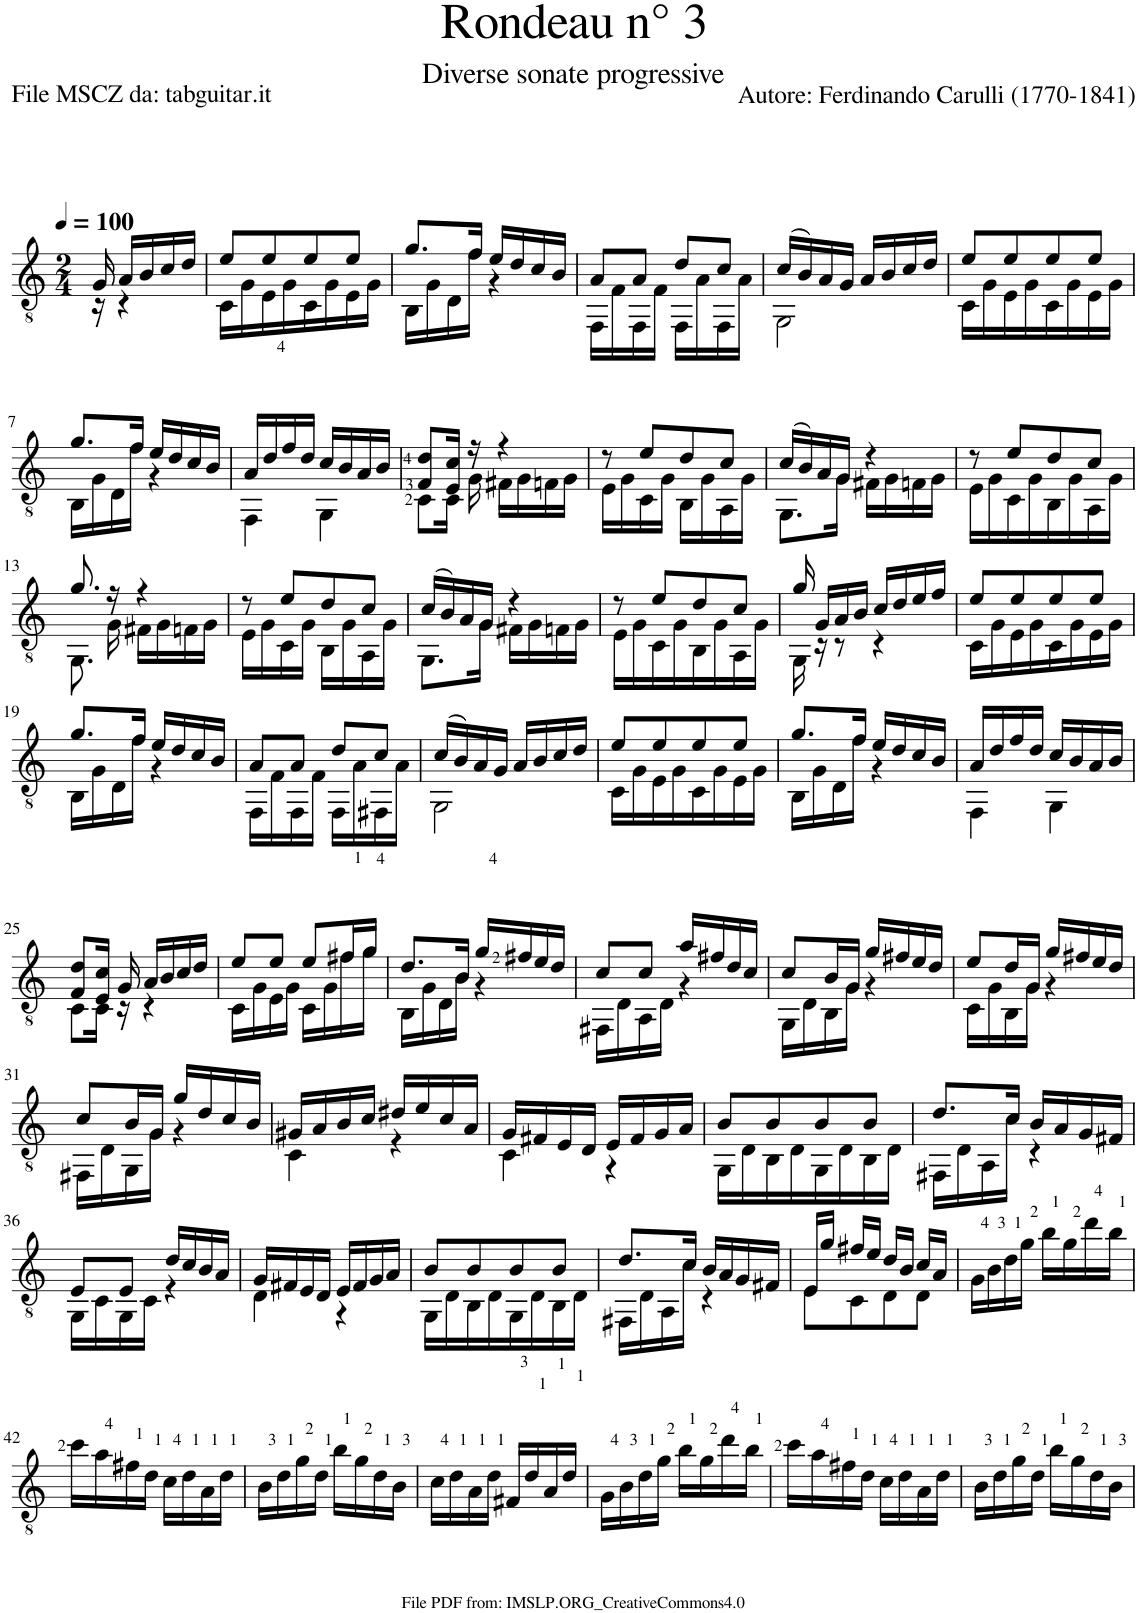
**kern
*part1
*staff1
*I"Guitar
*I'Guit.
*clefGv2
*k[]
*M2/4
*MM100
=1
*^
16G/	16r
16A/LL	4r
16B/	.
16c/	.
16d/JJ	.
=2	=2
8e/L	16C\LL
.	16G\
8e/	16E\
.	16G\
8e/	16C\
.	16G\
8e/J	16E\
.	16G\JJ
=3	=3
8.g/L	16BB\LL
.	16G\
.	16D\
16f/Jk	16f\JJ
16e/LL	4r
16d/	.
16c/	.
16B/JJ	.
=4	=4
8A/L	16FF\LL
.	16F\
8A/J	16FF\
.	16F\JJ
8d/L	16FF\LL
.	16A\
8c/J	16FF\
.	16A\JJ
=5	=5
(16c/LL	2GG\
16B/)	.
16A/	.
16G/JJ	.
16A/LL	.
16B/	.
16c/	.
16d/JJ	.
=6	=6
8e/L	16C\LL
.	16G\
8e/	16E\
.	16G\
8e/	16C\
.	16G\
8e/J	16E\
.	16G\JJ
!!LO:LB:g=z	!!
=7	=7
8.g/L	16BB\LL
.	16G\
.	16D\
16f/Jk	16f\JJ
16e/LL	4r
16d/	.
16c/	.
16B/JJ	.
=8	=8
16A/LL	4FF\
16d/	.
16f/	.
16d/JJ	.
16c/LL	4GG\
16B/	.
16A/	.
16B/JJ	.
=9	=9
8F/ 8d/L	8C\L
16E/ 16c/Jk	16C\Jk
16r	16G\
4r	16F#X\LL
.	16G\
.	16Fn\
.	16G\JJ
=10	=10
8r	16E\LL
.	16G\
8e/L	16C\
.	16G\JJ
8d/	16BB\LL
.	16G\
8c/J	16AA\
.	16G\JJ
=11	=11
(16c/LL	8.GG\L
16B/)	.
16A/	.
16G/JJ	16G\Jk
4r	16F#X\LL
.	16G\
.	16Fn\
.	16G\JJ
=12	=12
8r	16E\LL
.	16G\
8e/L	16C\
.	16G\
8d/	16BB\
.	16G\
8c/J	16AA\
.	16G\JJ
!!LO:LB:g=z	!!
=13	=13
8.g/	8.GG\
16r	16G\
4r	16F#X\LL
.	16G\
.	16Fn\
.	16G\JJ
=14	=14
8r	16E\LL
.	16G\
8e/L	16C\
.	16G\JJ
8d/	16BB\LL
.	16G\
8c/J	16AA\
.	16G\JJ
=15	=15
(16c/LL	8.GG\L
16B/)	.
16A/	.
16G/JJ	16G\Jk
4r	16F#X\LL
.	16G\
.	16Fn\
.	16G\JJ
=16	=16
8r	16E\LL
.	16G\
8e/L	16C\
.	16G\
8d/	16BB\
.	16G\
8c/J	16AA\
.	16G\JJ
=17	=17
16g/	16GG\
16G/LL	16r
16A/	8r
16B/JJ	.
16c/LL	4r
16d/	.
16e/	.
16f/JJ	.
=18	=18
8e/L	16C\LL
.	16G\
8e/	16E\
.	16G\
8e/	16C\
.	16G\
8e/J	16E\
.	16G\JJ
!!LO:LB:g=z	!!
=19	=19
8.g/L	16BB\LL
.	16G\
.	16D\
16f/Jk	16f\JJ
16e/LL	4r
16d/	.
16c/	.
16B/JJ	.
=20	=20
8A/L	16FF\LL
.	16F\
8A/J	16FF\
.	16F\JJ
8d/L	16FF\LL
.	16A\
8c/J	16FF#X\
.	16A\JJ
=21	=21
(16c/LL	2GG\
16B/)	.
16A/	.
16G/JJ	.
16A/LL	.
16B/	.
16c/	.
16d/JJ	.
=22	=22
8e/L	16C\LL
.	16G\
8e/	16E\
.	16G\
8e/	16C\
.	16G\
8e/J	16E\
.	16G\JJ
=23	=23
8.g/L	16BB\LL
.	16G\
.	16D\
16f/Jk	16f\JJ
16e/LL	4r
16d/	.
16c/	.
16B/JJ	.
=24	=24
16A/LL	4FF\
16d/	.
16f/	.
16d/JJ	.
16c/LL	4GG\
16B/	.
16A/	.
16B/JJ	.
!!LO:LB:g=z	!!
=25	=25
8F/ 8d/L	8C\L
16E/ 16c/Jk	16C\Jk
16G/	16r
16A/LL	4r
16B/	.
16c/	.
16d/JJ	.
=26	=26
8e/L	16C\LL
.	16G\
8e/J	16E\
.	16G\JJ
8e/L	16C\LL
.	16G\
16f#X/L	16f#\
16g/JJ	16g\JJ
=27	=27
8.d/L	16BB\LL
.	16G\
.	16D\
16B/Jk	16B\JJ
16g/LL	4r
16f#X/	.
16e/	.
16d/JJ	.
=28	=28
8c/L	16FF#X\LL
.	16D\
8c/J	16AA\
.	16D\JJ
16a/LL	4r
16f#X/	.
16d/	.
16c/JJ	.
=29	=29
8c/L	16GG\LL
.	16D\
16B/L	16BB\
16G/JJ	16G\JJ
16g/LL	4r
16f#X/	.
16e/	.
16d/JJ	.
=30	=30
8e/L	16C\LL
.	16G\
16d/L	16BB\
16G/JJ	16G\JJ
16g/LL	4r
16f#X/	.
16e/	.
16d/JJ	.
!!LO:LB:g=z	!!
=31	=31
8c/L	16FF#X\LL
.	16D\
16B/L	16GG\
16G/JJ	16G\JJ
16g/LL	4r
16d/	.
16c/	.
16B/JJ	.
=32	=32
16G#X/LL	4C\
16A/	.
16B/	.
16c/JJ	.
16d#X/LL	4r
16e/	.
16c/	.
16A/JJ	.
=33	=33
16G/LL	4C\
16F#X/	.
16E/	.
16D/JJ	.
16E/LL	4r
16F#/	.
16G/	.
16A/JJ	.
=34	=34
8B/L	16GG\LL
.	16D\
8B/	16BB\
.	16D\
8B/	16GG\
.	16D\
8B/J	16BB\
.	16D\JJ
=35	=35
8.d/L	16FF#X\LL
.	16D\
.	16AA\
16c/Jk	16c\JJ
16B/LL	4r
16A/	.
16G/	.
16F#X/JJ	.
!!LO:LB:g=z	!!
=36	=36
8E/L	16GG\LL
.	16C\
8E/J	16GG\
.	16C\JJ
16d/LL	4r
16c/	.
16B/	.
16A/JJ	.
=37	=37
16G/LL	4D\
16F#X/	.
16E/	.
16D/JJ	.
16E/LL	4r
16F#/	.
16G/	.
16A/JJ	.
=38	=38
8B/L	16GG\LL
.	16D\
8B/	16BB\
.	16D\
8B/	16GG\
.	16D\
8B/J	16BB\
.	16D\JJ
=39	=39
8.d/L	16FF#X\LL
.	16D\
.	16AA\
16c/Jk	16c\JJ
16B/LL	4r
16A/	.
16G/	.
16F#X/JJ	.
=40	=40
16E/LL	8E\L
16g/JJ	.
16f#X/LL	8C\
16e/JJ	.
16d/LL	8D\
16B/JJ	.
16c/LL	8D\J
16A/JJ	.
*v	*v
=41
16G\LL
16B\
16d\
16g\JJ
16b\LL
16g\
16dd\
16b\JJ
!!LO:LB:g=z
=42
16cc\LL
16a\
16f#X\
16d\JJ
16c\LL
16d\
16A\
16d\JJ
=43
16B\LL
16d\
16g\
16d\JJ
16b\LL
16g\
16d\
16B\JJ
=44
16c\LL
16d\
16A\
16d\JJ
16F#X/LL
16d/
16A/
16d/JJ
=45
16G\LL
16B\
16d\
16g\JJ
16b\LL
16g\
16dd\
16b\JJ
=46
16cc\LL
16a\
16f#X\
16d\JJ
16c\LL
16d\
16A\
16d\JJ
=47
16B\LL
16d\
16g\
16d\JJ
16b\LL
16g\
16d\
16B\JJ
=
*-
